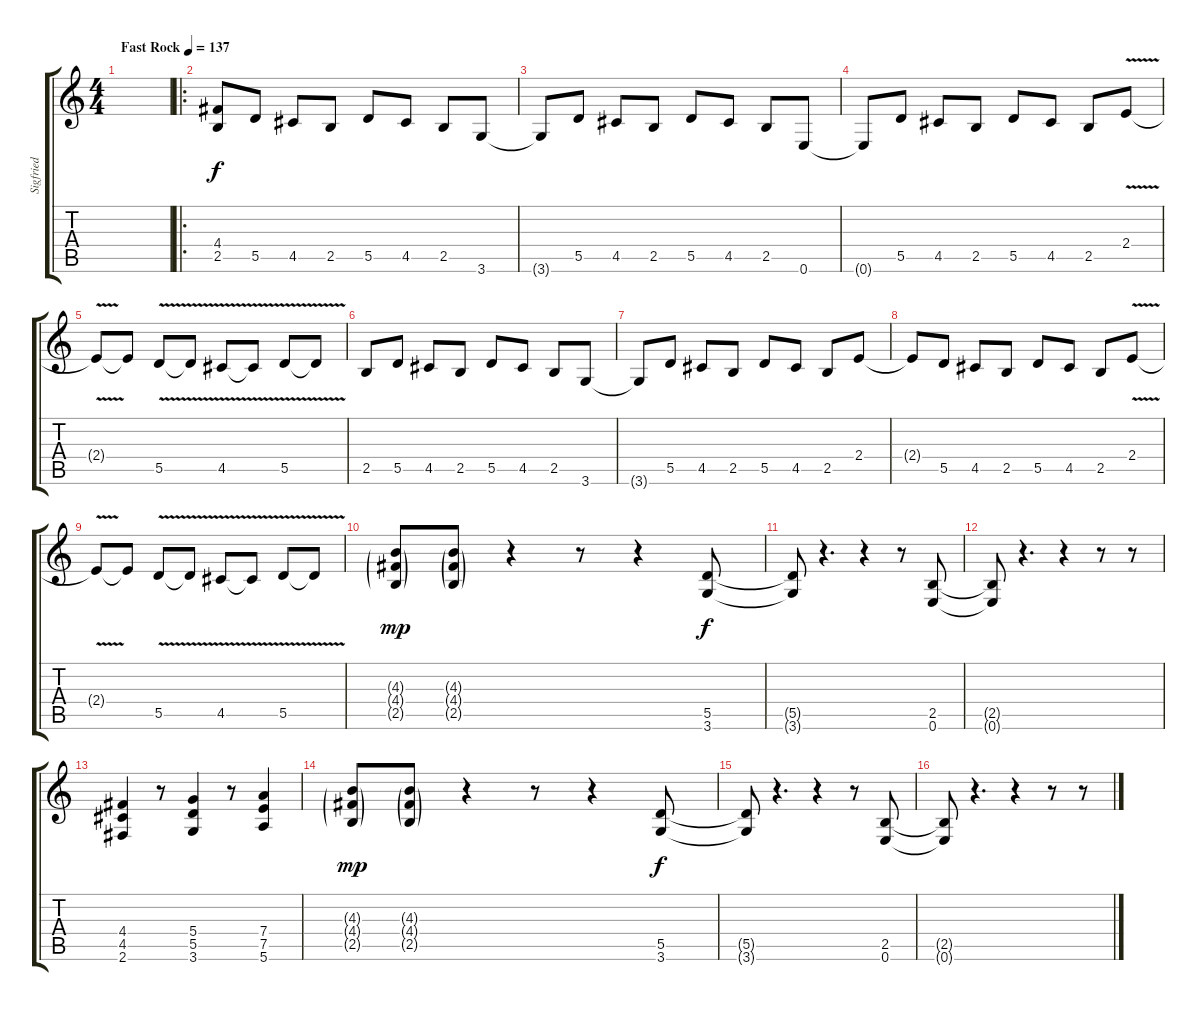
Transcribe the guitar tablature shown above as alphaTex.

\track ("Sigfried" "Sigfried") {instrument distortionguitar}
\staff {score tabs}
\tuning (E4 B3 G3 D3 A2 E2) {hide}
\ts (4 4)
\tempo (137 "Fast Rock")
\clef g2
\ks c
|
\ro
(4.4 2.5).8 5.5.8 4.5.8 2.5.8 5.5.8 4.5.8 2.5.8 3.6.8 |
3.6{t}.8 5.5.8 4.5.8 2.5.8 5.5.8 4.5.8 2.5.8 0.6.8 |
0.6{t}.8 5.5.8 4.5.8 2.5.8 5.5.8 4.5.8 2.5.8 2.4{v}.8 |
2.4{t}.8 2.4{t}.8 5.5{v}.8 5.5{t}.8 4.5{v}.8 4.5{t}.8 5.5{v}.8 5.5{t}.8 |
2.5.8 5.5.8 4.5.8 2.5.8 5.5.8 4.5.8 2.5.8 3.6.8 |
3.6{t}.8 5.5.8 4.5.8 2.5.8 5.5.8 4.5.8 2.5.8 2.4.8 |
2.4{t}.8 5.5.8 4.5.8 2.5.8 5.5.8 4.5.8 2.5.8 2.4{v}.8 |
2.4{t}.8 2.4{t}.8 5.5{v}.8 5.5{t}.8 4.5{v}.8 4.5{t}.8 5.5{v}.8 5.5{t}.8 |
(4.3{g} 4.4{g} 2.5{g}).8{dy mp} (4.3{g} 4.4{g} 2.5{g}).8 r.4 r.8 r.4 (5.5 3.6).8{dy f} |
(5.5{t} 3.6{t}).8 r.4{d} r.4 r.8 (2.5 0.6).8 |
(2.5{t} 0.6{t}).8 r.4{d} r.4 r.8 r.8 |
(4.4 4.5 2.6).4 r.8 (5.4 5.5 3.6).4 r.8 (7.4 7.5 5.6).4 |
(4.3{g} 4.4{g} 2.5{g}).8{dy mp} (4.3{g} 4.4{g} 2.5{g}).8 r.4 r.8 r.4 (5.5 3.6).8{dy f} |
(5.5{t} 3.6{t}).8 r.4{d} r.4 r.8 (2.5 0.6).8 |
(2.5{t} 0.6{t}).8 r.4{d} r.4 r.8 r.8
